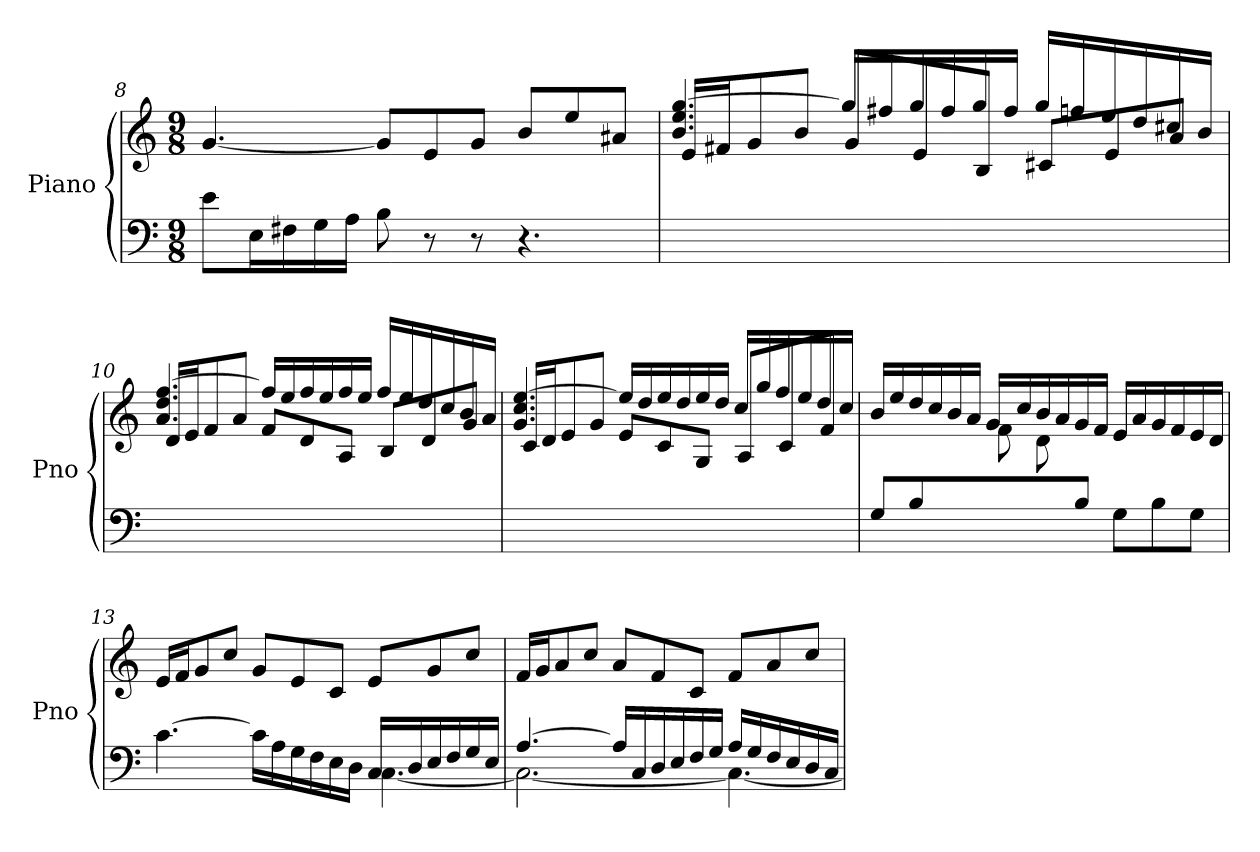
**kern	**kern
*part1	*part1
*staff2	*staff1
*I"Piano	*
*I'Pno	*
*clefF4	*clefG2
*k[]	*k[]
*M9/8	*M9/8
=8	=8
8e\L	[4.g/
16E\L	.
16F#X\	.
16G\	.
16A\JJ	.
8B\	8g/L]
8r	8e/
8r	8g/J
4.r	8b/L
.	8ee/
.	8a#X/J
=9	=9
*	*^
1ryy	4.b/ 4.ee/ [4.gg/	16e/LL
.	.	16f#X/J
.	.	8g/
.	.	8b/J
.	16gg/LL]	8g/L
.	16ff#X/	.
.	16gg/	8e/
.	16ff#/	.
.	16gg/	8B/J
.	16ff#/JJ	.
.	16gg/LL	8c#X/L
.	16ffn/	.
.	16ee/	8e/
.	16dd/	.
8ryy	16cc#X/	8a/J
.	16b/JJ	.
!!LO:LB:g=z	!!
=10	=10	=10
1ryy	4.a/ 4.dd/ [4.ff/	16d/LL
.	.	16e/J
.	.	8f/
.	.	8a/J
.	16ff/LL]	8f/L
.	16ee/	.
.	16ff/	8d/
.	16ee/	.
.	16ff/	8A/J
.	16ee/JJ	.
.	16ff/LL	8B/L
.	16ee/	.
.	16dd/	8d/
.	16cc/	.
8ryy	16b/	8g/J
.	16a/JJ	.
=11	=11	=11
1ryy	4.g/ 4.cc/ [4.ee/	16c/LL
.	.	16d/J
.	.	8e/
.	.	8g/J
.	16ee/LL]	8e/L
.	16dd/	.
.	16ee/	8c/
.	16dd/	.
.	16ee/	8G/J
.	16dd/JJ	.
.	16cc/LL	8A/L
.	16gg/	.
.	16ff/	8c/
.	16ee/	.
8ryy	16dd/	8f/J
.	16cc/JJ	.
=12	=12	=12
8G/L	16b/LL	4ryy
.	16ee/	.
8B/	16dd/	.
.	16cc/	.
4.ryy	16b/	8d\J
.	16a/JJ	.
.	16g/LL	8f\L
.	16cc/	.
.	16b/	8d\
.	16a/	.
8B/J	16g/	2ryy
.	16f/JJ	.
8G\L	16e/LL	.
.	16a/	.
8B\	16g/	.
.	16f/	.
8G\J	16e/	.
.	16d/JJ	.
!!LO:LB:g=z	!!
=13	=13	=13
*^	*	*
[4.c\	2.ryy	16e/LL	2.ryy
.	.	16f/J	.
.	.	8g/	.
.	.	8cc/J	.
16c\LL]	.	8g/L	.
16A\	.	.	.
16G\	.	8e/	.
16F\	.	.	.
16E\	.	8c/J	.
16D\JJ	.	.	.
16C/LL	[4.C\	8e/L	4.ryy
16D/	.	.	.
16E/	.	8g/	.
16F/	.	.	.
16G/	.	8cc/J	.
16E/JJ	.	.	.
*	*	*v	*v
=14	=14	=14
[4.A/	2.C\_	16f/LL
.	.	16g/J
.	.	8a/
.	.	8cc/J
16A/LL]	.	8a/L
16C/	.	.
16D/	.	8f/
16E/	.	.
16F/	.	8c/J
16G/JJ	.	.
16A/LL	4.C\_	8f/L
16G/	.	.
16F/	.	8a/
16E/	.	.
16D/	.	8cc/J
16C/JJ	.	.
*v	*v	*
=	=
*-	*-
